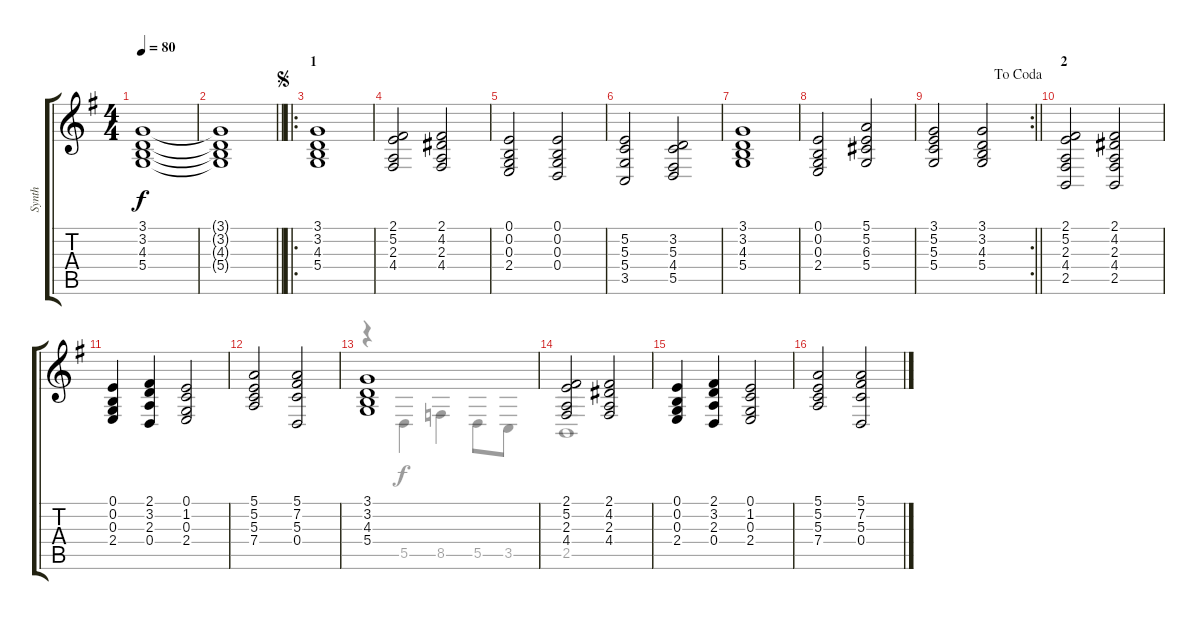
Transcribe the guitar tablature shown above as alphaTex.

\track ("Synth" "Synth") {instrument stringensemble1}
\staff {score tabs}
\tuning (E4 B3 G3 D3 A2 E2) {hide}
\voice
\ts (4 4)
\tempo 80
\clef g2
\ks g
(3.1 3.2 4.3 5.4).1{dy f instrument stringensemble1} |
\barLineRight lightlight
(3.1{t} 3.2{t} 4.3{t} 5.4{t}).1 |
\ro
\section ("" "1")
\jump segno
(3.1 3.2 4.3 5.4).1 |
(2.1 5.2 2.3 4.4).2 (2.1 4.2 2.3 4.4).2 |
(0.1 0.2 0.3 2.4).2 (0.1 0.2 0.3 0.4).2 |
(5.2 5.3 5.4 3.5).2 (3.2 5.3 4.4 5.5).2 |
(3.1 3.2 4.3 5.4).1 |
(0.1 0.2 0.3 2.4).2 (5.1 5.2 6.3 5.4).2 |
\rc 2
\jump dacoda
\barLineRight lightlight
(3.1 5.2 5.3 5.4).2 (3.1 3.2 4.3 5.4).2 |
\section ("" "2")
(2.1 5.2 2.3 4.4 2.5).2 (2.1 4.2 2.3 4.4 2.5).2 |
(0.1 0.2 0.3 2.4).4 (2.1 3.2 2.3 0.4).4 (0.1 1.2 0.3 2.4).2 |
(5.1 5.2 5.3 7.4).2 (5.1 7.2 5.3 0.4).2 |
(3.1 3.2 4.3 5.4).1 |
(2.1 5.2 2.3 4.4).2 (2.1 4.2 2.3 4.4).2 |
(0.1 0.2 0.3 2.4).4 (2.1 3.2 2.3 0.4).4 (0.1 1.2 0.3 2.4).2 |
(5.1 5.2 5.3 7.4).2 (5.1 7.2 5.3 0.4).2
\voice
\clef g2
\ottava regular
\simile none
\ks g
|
\barLineRight lightlight
|
|
|
|
|
|
|
\barLineRight lightlight
|
|
|
|
r.4 5.5.4 8.5.4 5.5.8 3.5.8 |
2.5.1{dy f} |
|
